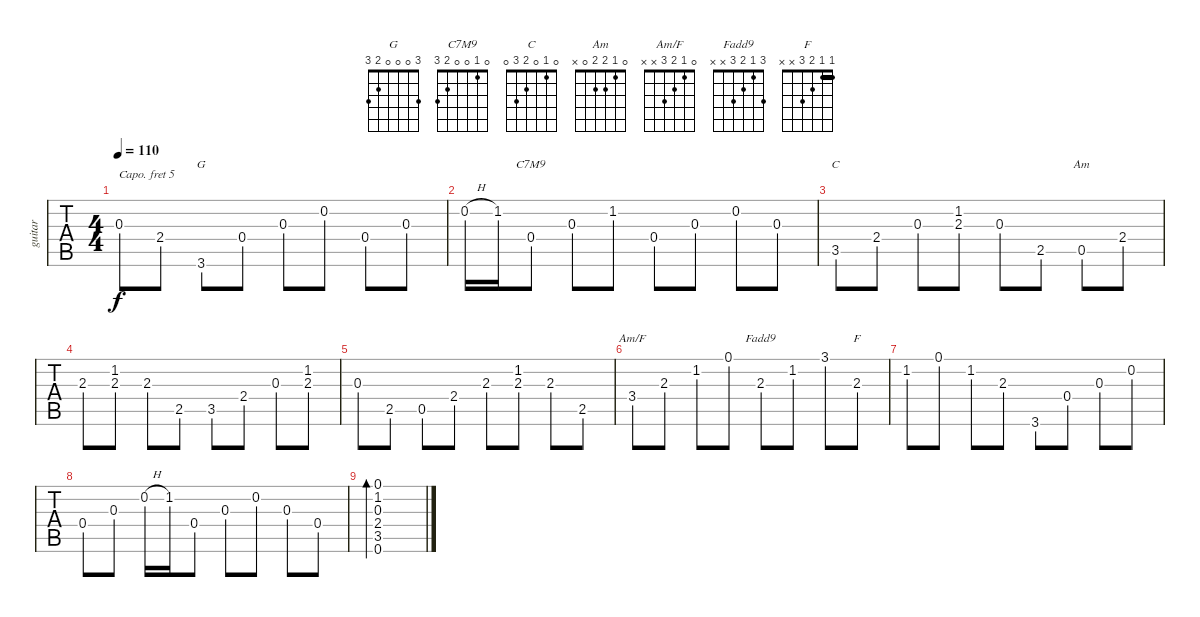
\track ("guitar" "guitar") {instrument acousticguitarnylon}
\staff {tabs}
\capo 5
\tuning (E4 B3 G3 D3 A2 E2) {hide}
\chord ("G" 3 0 0 0 2 3)
\chord ("C7M9" 0 1 0 0 2 3)
\chord ("C" 0 1 0 2 3 0)
\chord ("Am" 0 1 2 2 0 x)
\chord ("Am/F" 0 1 2 3 x x)
\chord ("Fadd9" 3 1 2 3 x x)
\chord ("F" 1 1 2 3 x x) {barre 1}
\ts (4 4)
\tempo 110
\clef g2
\ks c
0.3.8{dy f} 2.4.8 3.6.8{ch "G"} 0.4.8 0.3.8 0.2.8 0.4.8 0.3.8 |
0.2{h}.16 1.2.16 0.4.8{ch "C7M9"} 0.3.8 1.2.8 0.4.8 0.3.8 0.2.8 0.3.8 |
3.5.8{ch "C"} 2.4.8 0.3.8 (1.2 2.3).8 0.3.8 2.5.8 0.5.8{ch "Am"} 2.4.8 |
2.3.8 (1.2 2.3).8 2.3.8 2.5.8 3.5.8 2.4.8 0.3.8 (1.2 2.3).8 |
0.3.8 2.5.8 0.5.8 2.4.8 2.3.8 (1.2 2.3).8 2.3.8 2.5.8 |
3.4.8{ch "Am/F"} 2.3.8 1.2.8 0.1.8 2.3.8{ch "Fadd9"} 1.2.8 3.1.8 2.3.8{ch "F"} |
1.2.8 0.1.8 1.2.8 2.3.8 3.6.8 0.4.8 0.3.8 0.2.8 |
0.4.8 0.3.8 0.2{h}.16 1.2.16 0.4.8 0.3.8 0.2.8 0.3.8 0.4.8 |
(0.1 1.2 0.3 2.4 3.5 0.6).1{bd 120}
